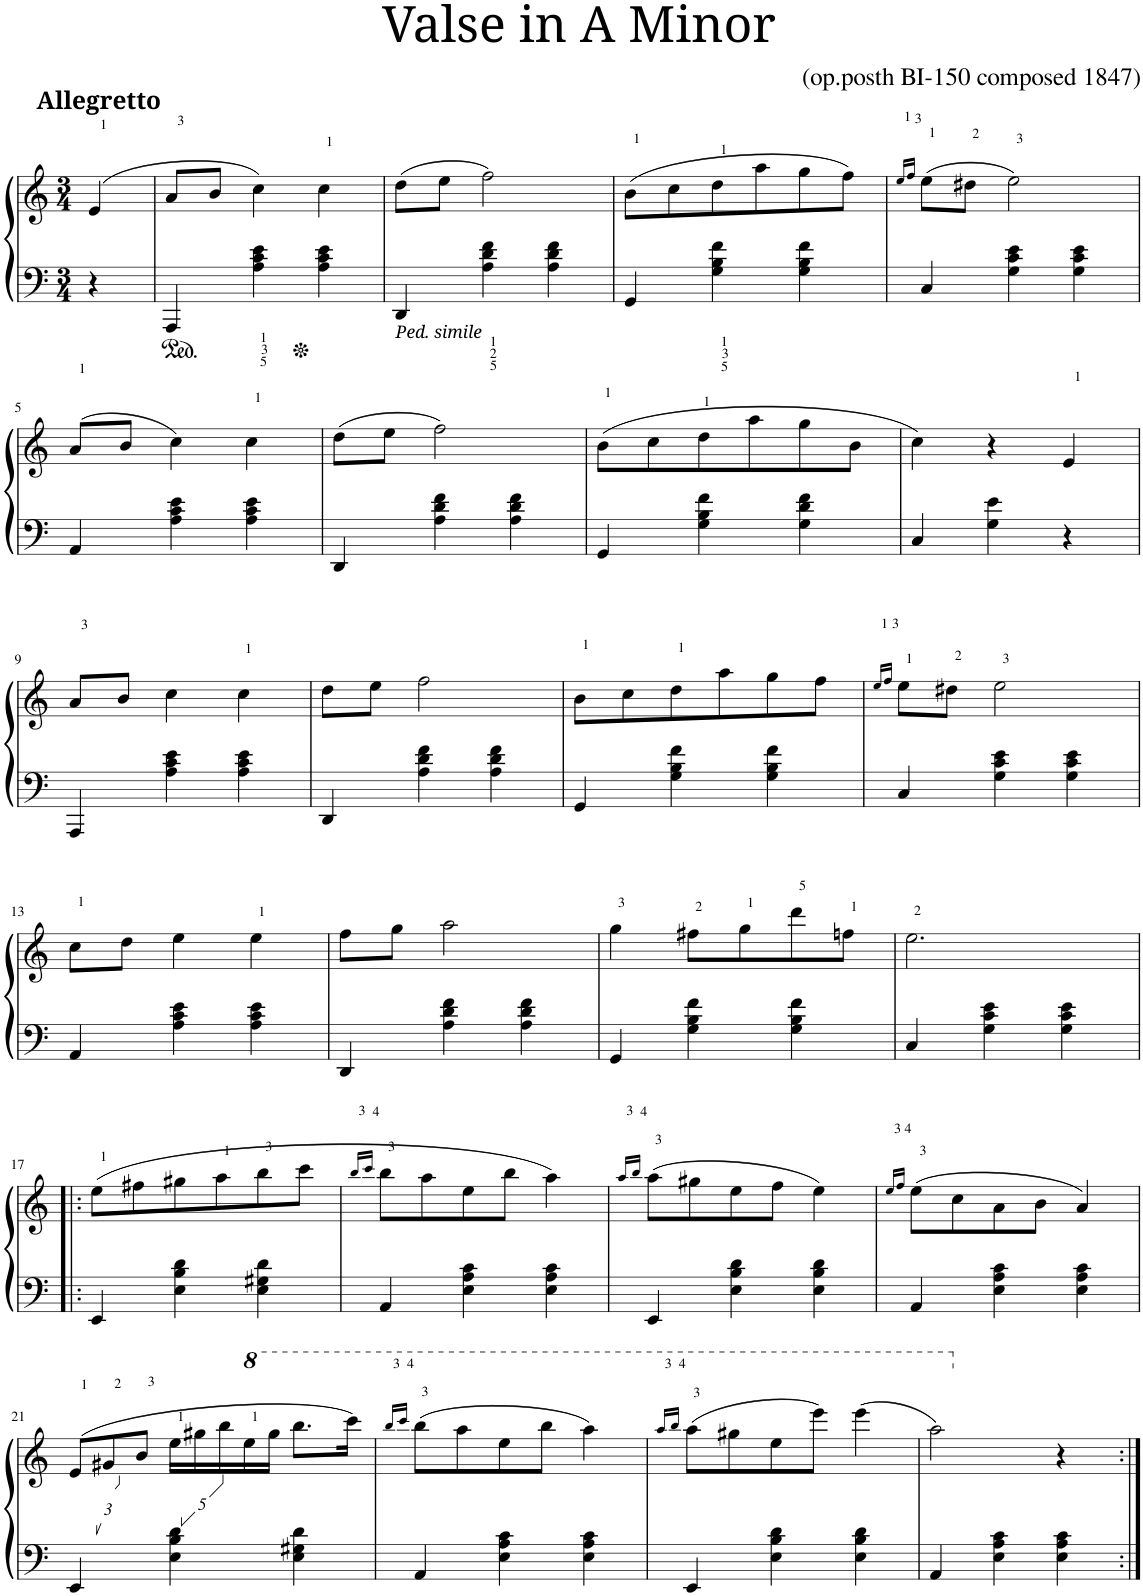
**kern	**kern
*part1	*part1
*staff2	*staff1
*I"Piano	*
*I'Pno.	*
*clefF4	*clefG2
*k[]	*k[]
*M3/4	*M3/4
=	=
!	!LO:TX:a:B:t=Allegretto
4r	(4e/
=1	=1
4AAA/	8a/L
.	8b/J
4A\ 4c\ 4e\	4cc\)
4A\ 4c\ 4e\	4cc\
=2	=2
!LO:TX:b:i:t=Ped. simile	!
4DD/	(8dd\L
.	8ee\J
4A\ 4d\ 4f\	2ff\)
4A\ 4d\ 4f\	.
=3	=3
4GG/	(8b\L
.	8cc\
4G\ 4B\ 4f\	8dd\
.	8aa\
4G\ 4B\ 4f\	8gg\
.	8ff\J)
=4	=4
.	16qee/LL
.	16qff/JJ
4C/	(8ee\L
.	8dd#X\J
4G\ 4c\ 4e\	2ee\)
4G\ 4c\ 4e\	.
!!LO:LB:g=z
=5	=5
4AA/	(8a/L
.	8b/J
4A\ 4c\ 4e\	4cc\)
4A\ 4c\ 4e\	4cc\
=6	=6
4DD/	(8dd\L
.	8ee\J
4A\ 4d\ 4f\	2ff\)
4A\ 4d\ 4f\	.
=7	=7
4GG/	(8b\L
.	8cc\
4G\ 4B\ 4f\	8dd\
.	8aa\
4G\ 4d\ 4f\	8gg\
.	8b\J
=8	=8
4C/	4cc\)
4G\ 4e\	4r
4r	4e/
!!LO:LB:g=z
=9	=9
4AAA/	8a/L
.	8b/J
4A\ 4c\ 4e\	4cc\
4A\ 4c\ 4e\	4cc\
=10	=10
4DD/	8dd\L
.	8ee\J
4A\ 4d\ 4f\	2ff\
4A\ 4d\ 4f\	.
=11	=11
4GG/	8b\L
.	8cc\
4G\ 4B\ 4f\	8dd\
.	8aa\
4G\ 4B\ 4f\	8gg\
.	8ff\J
=12	=12
.	16qee/LL
.	16qff/JJ
4C/	8ee\L
.	8dd#X\J
4G\ 4c\ 4e\	2ee\
4G\ 4c\ 4e\	.
!!LO:LB:g=z
=13	=13
4AA/	8cc\L
.	8dd\J
4A\ 4c\ 4e\	4ee\
4A\ 4c\ 4e\	4ee\
=14	=14
4DD/	8ff\L
.	8gg\J
4A\ 4d\ 4f\	2aa\
4A\ 4d\ 4f\	.
=15	=15
4GG/	4gg\
4G\ 4B\ 4f\	8ff#X\L
.	8gg\
4G\ 4B\ 4f\	8ddd\
.	8ffn\J
=16	=16
4C/	2.ee\
4G\ 4c\ 4e\	.
4G\ 4c\ 4e\	.
!!LO:LB:g=z
=17!|:	=17!|:
4EE/	(8ee\L
.	8ff#X\
4E\ 4B\ 4d\	8gg#X\
.	8aa\
4E\ 4G#X\ 4d\	8bb\
.	8ccc\J
=18	=18
.	16qbb/LL
.	16qccc/JJ
4AA/	8bb\L
.	8aa\
4E\ 4A\ 4c\	8ee\
.	8bb\J
4E\ 4A\ 4c\	4aa\)
=19	=19
.	16qaa/LL
.	16qbb/JJ
4EE/	(8aa\L
.	8gg#X\
4E\ 4B\ 4d\	8ee\
.	8ff\J
4E\ 4B\ 4d\	4ee\)
=20	=20
.	16qee/LL
.	16qff/JJ
4AA/	(8ee\L
.	8cc\
4E\ 4A\ 4c\	8a\
.	8b\J
4E\ 4A\ 4c\	4a/)
!!LO:LB:g=z
=21	=21
4EE/	(12e/L
.	12g#X/
.	12b/J
4E\ 4B\ 4d\	20ee\LL
.	20gg#X\
.	20bb\
*	*8va
.	20eee\
.	20ggg#\JJ
4E\ 4G#X\ 4d\	8.bbb\L
.	16cccc\Jk)
=22	=22
.	16qbbb/LL
.	16qcccc/JJ
4AA/	(8bbb\L
.	8aaa\
4E\ 4A\ 4c\	8eee\
.	8bbb\J
4E\ 4A\ 4c\	4aaa\)
=23	=23
.	16qaaa/LL
.	16qbbb/JJ
4EE/	(8aaa\L
.	8ggg#X\
4E\ 4B\ 4d\	8eee\
.	8eeee\J)
4E\ 4B\ 4d\	(4eeee\
=24	=24
4AA/	2aaa\)
4E\ 4A\ 4c\	.
*	*X8va
4E\ 4A\ 4c\	4r
=:|!	=:|!
*-	*-
